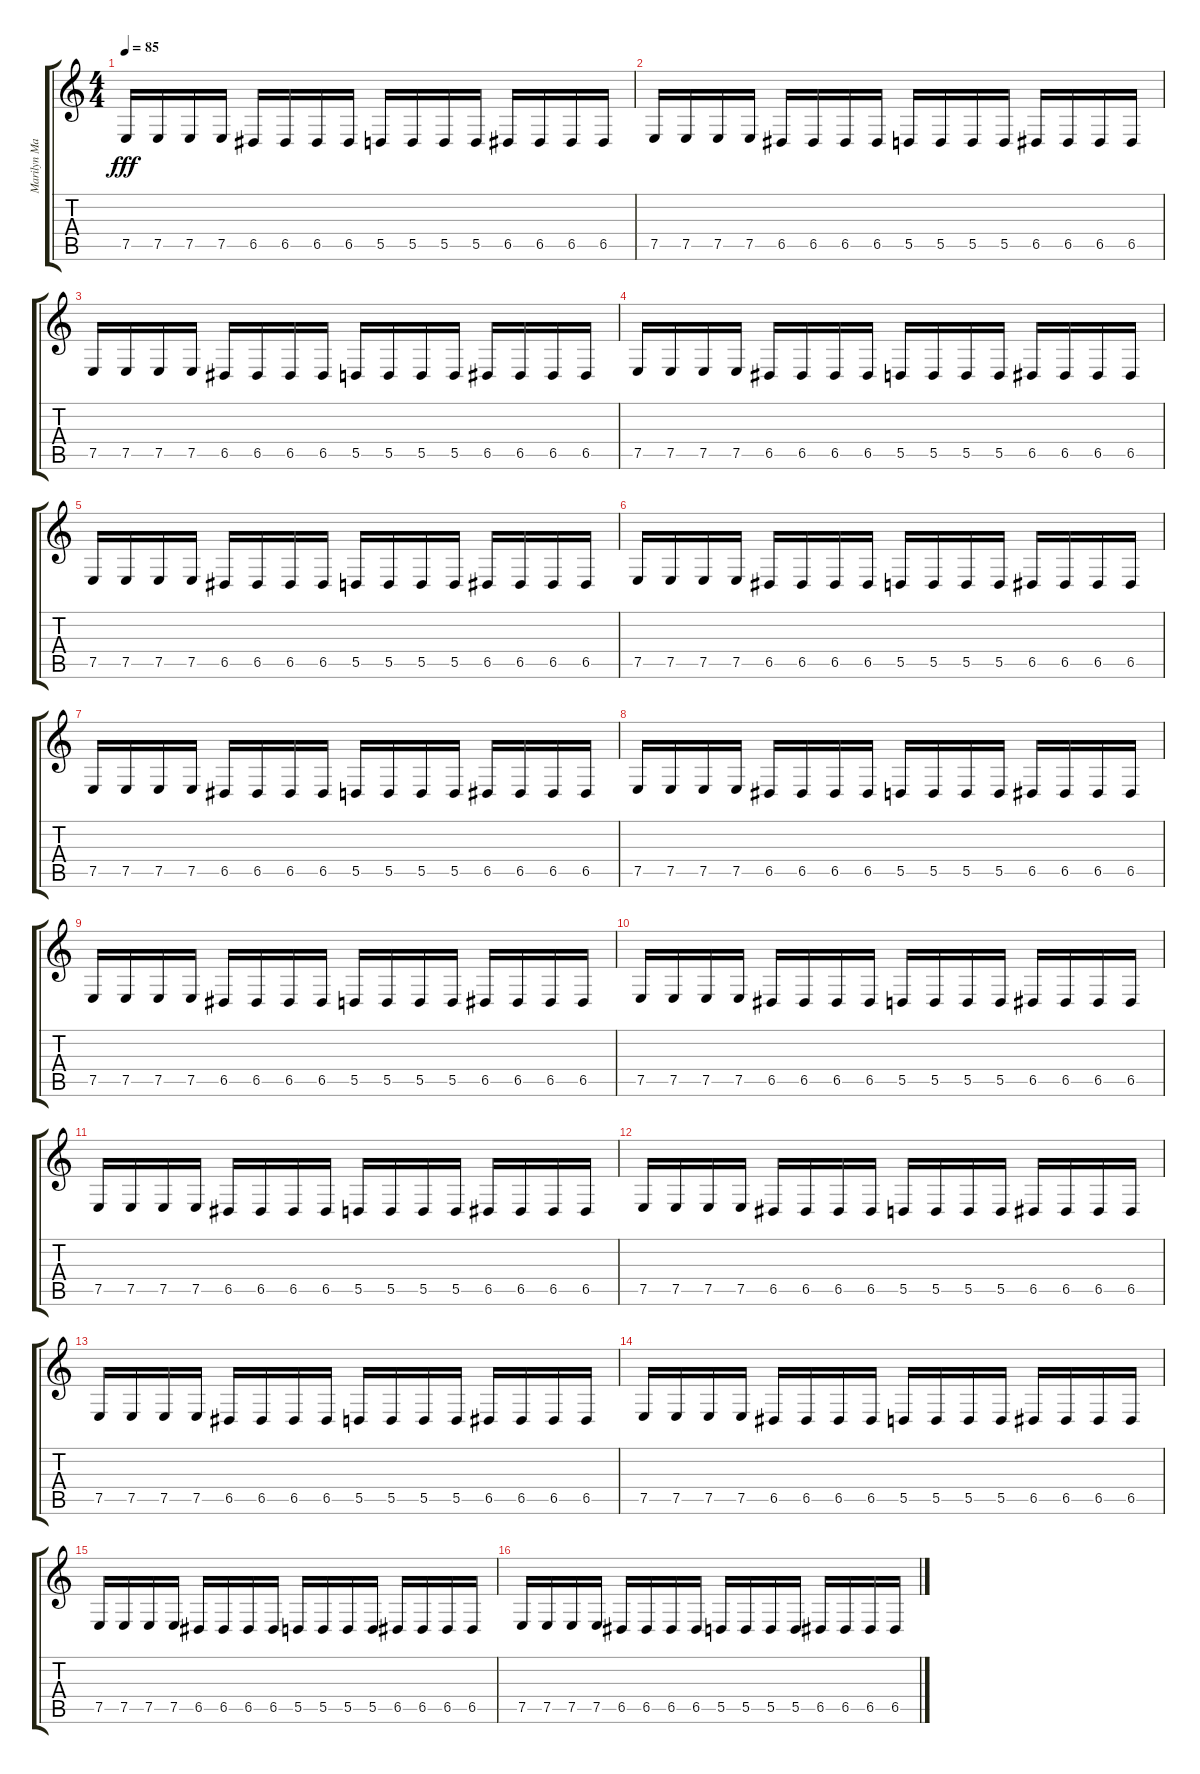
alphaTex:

\track ("Marilyn Manson (scab loop)" "Marilyn Ma") {instrument breathnoise}
\staff {score tabs}
\tuning (E4 B3 G3 D3 A2 E2) {hide}
\ts (4 4)
\tempo 85
\clef g2
\ks c
7.5.16{dy fff} 7.5.16 7.5.16 7.5.16 6.5.16 6.5.16 6.5.16 6.5.16 5.5.16 5.5.16 5.5.16 5.5.16 6.5.16 6.5.16 6.5.16 6.5.16 |
7.5.16 7.5.16 7.5.16 7.5.16 6.5.16 6.5.16 6.5.16 6.5.16 5.5.16 5.5.16 5.5.16 5.5.16 6.5.16 6.5.16 6.5.16 6.5.16 |
7.5.16 7.5.16 7.5.16 7.5.16 6.5.16 6.5.16 6.5.16 6.5.16 5.5.16 5.5.16 5.5.16 5.5.16 6.5.16 6.5.16 6.5.16 6.5.16 |
7.5.16 7.5.16 7.5.16 7.5.16 6.5.16 6.5.16 6.5.16 6.5.16 5.5.16 5.5.16 5.5.16 5.5.16 6.5.16 6.5.16 6.5.16 6.5.16 |
7.5.16 7.5.16 7.5.16 7.5.16 6.5.16 6.5.16 6.5.16 6.5.16 5.5.16 5.5.16 5.5.16 5.5.16 6.5.16 6.5.16 6.5.16 6.5.16 |
7.5.16 7.5.16 7.5.16 7.5.16 6.5.16 6.5.16 6.5.16 6.5.16 5.5.16 5.5.16 5.5.16 5.5.16 6.5.16 6.5.16 6.5.16 6.5.16 |
7.5.16 7.5.16 7.5.16 7.5.16 6.5.16 6.5.16 6.5.16 6.5.16 5.5.16 5.5.16 5.5.16 5.5.16 6.5.16 6.5.16 6.5.16 6.5.16 |
7.5.16 7.5.16 7.5.16 7.5.16 6.5.16 6.5.16 6.5.16 6.5.16 5.5.16 5.5.16 5.5.16 5.5.16 6.5.16 6.5.16 6.5.16 6.5.16 |
7.5.16 7.5.16 7.5.16 7.5.16 6.5.16 6.5.16 6.5.16 6.5.16 5.5.16 5.5.16 5.5.16 5.5.16 6.5.16 6.5.16 6.5.16 6.5.16 |
7.5.16 7.5.16 7.5.16 7.5.16 6.5.16 6.5.16 6.5.16 6.5.16 5.5.16 5.5.16 5.5.16 5.5.16 6.5.16 6.5.16 6.5.16 6.5.16 |
7.5.16 7.5.16 7.5.16 7.5.16 6.5.16 6.5.16 6.5.16 6.5.16 5.5.16 5.5.16 5.5.16 5.5.16 6.5.16 6.5.16 6.5.16 6.5.16 |
7.5.16 7.5.16 7.5.16 7.5.16 6.5.16 6.5.16 6.5.16 6.5.16 5.5.16 5.5.16 5.5.16 5.5.16 6.5.16 6.5.16 6.5.16 6.5.16 |
7.5.16 7.5.16 7.5.16 7.5.16 6.5.16 6.5.16 6.5.16 6.5.16 5.5.16 5.5.16 5.5.16 5.5.16 6.5.16 6.5.16 6.5.16 6.5.16 |
7.5.16 7.5.16 7.5.16 7.5.16 6.5.16 6.5.16 6.5.16 6.5.16 5.5.16 5.5.16 5.5.16 5.5.16 6.5.16 6.5.16 6.5.16 6.5.16 |
7.5.16 7.5.16 7.5.16 7.5.16 6.5.16 6.5.16 6.5.16 6.5.16 5.5.16 5.5.16 5.5.16 5.5.16 6.5.16 6.5.16 6.5.16 6.5.16 |
7.5.16 7.5.16 7.5.16 7.5.16 6.5.16 6.5.16 6.5.16 6.5.16 5.5.16 5.5.16 5.5.16 5.5.16 6.5.16 6.5.16 6.5.16 6.5.16
